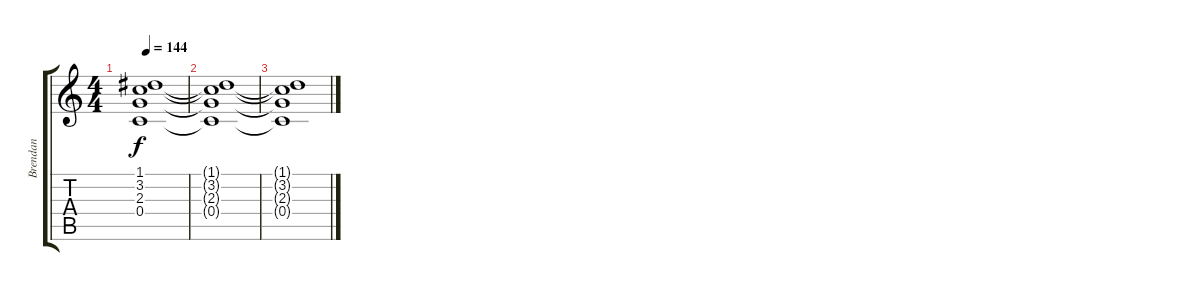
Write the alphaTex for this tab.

\track ("Brendan" "Brendan") {instrument distortionguitar}
\staff {score tabs}
\tuning (D4 A3 F3 C3 G2 C2) {hide}
\ts (4 4)
\tempo 144
\clef g2
\ks c
(1.1{t} 3.2{t} 2.3{t} 0.4{t}).1{dy f} |
(1.1{t} 3.2{t} 2.3{t} 0.4{t}).1 |
(1.1{t} 3.2{t} 2.3{t} 0.4{t}).1
